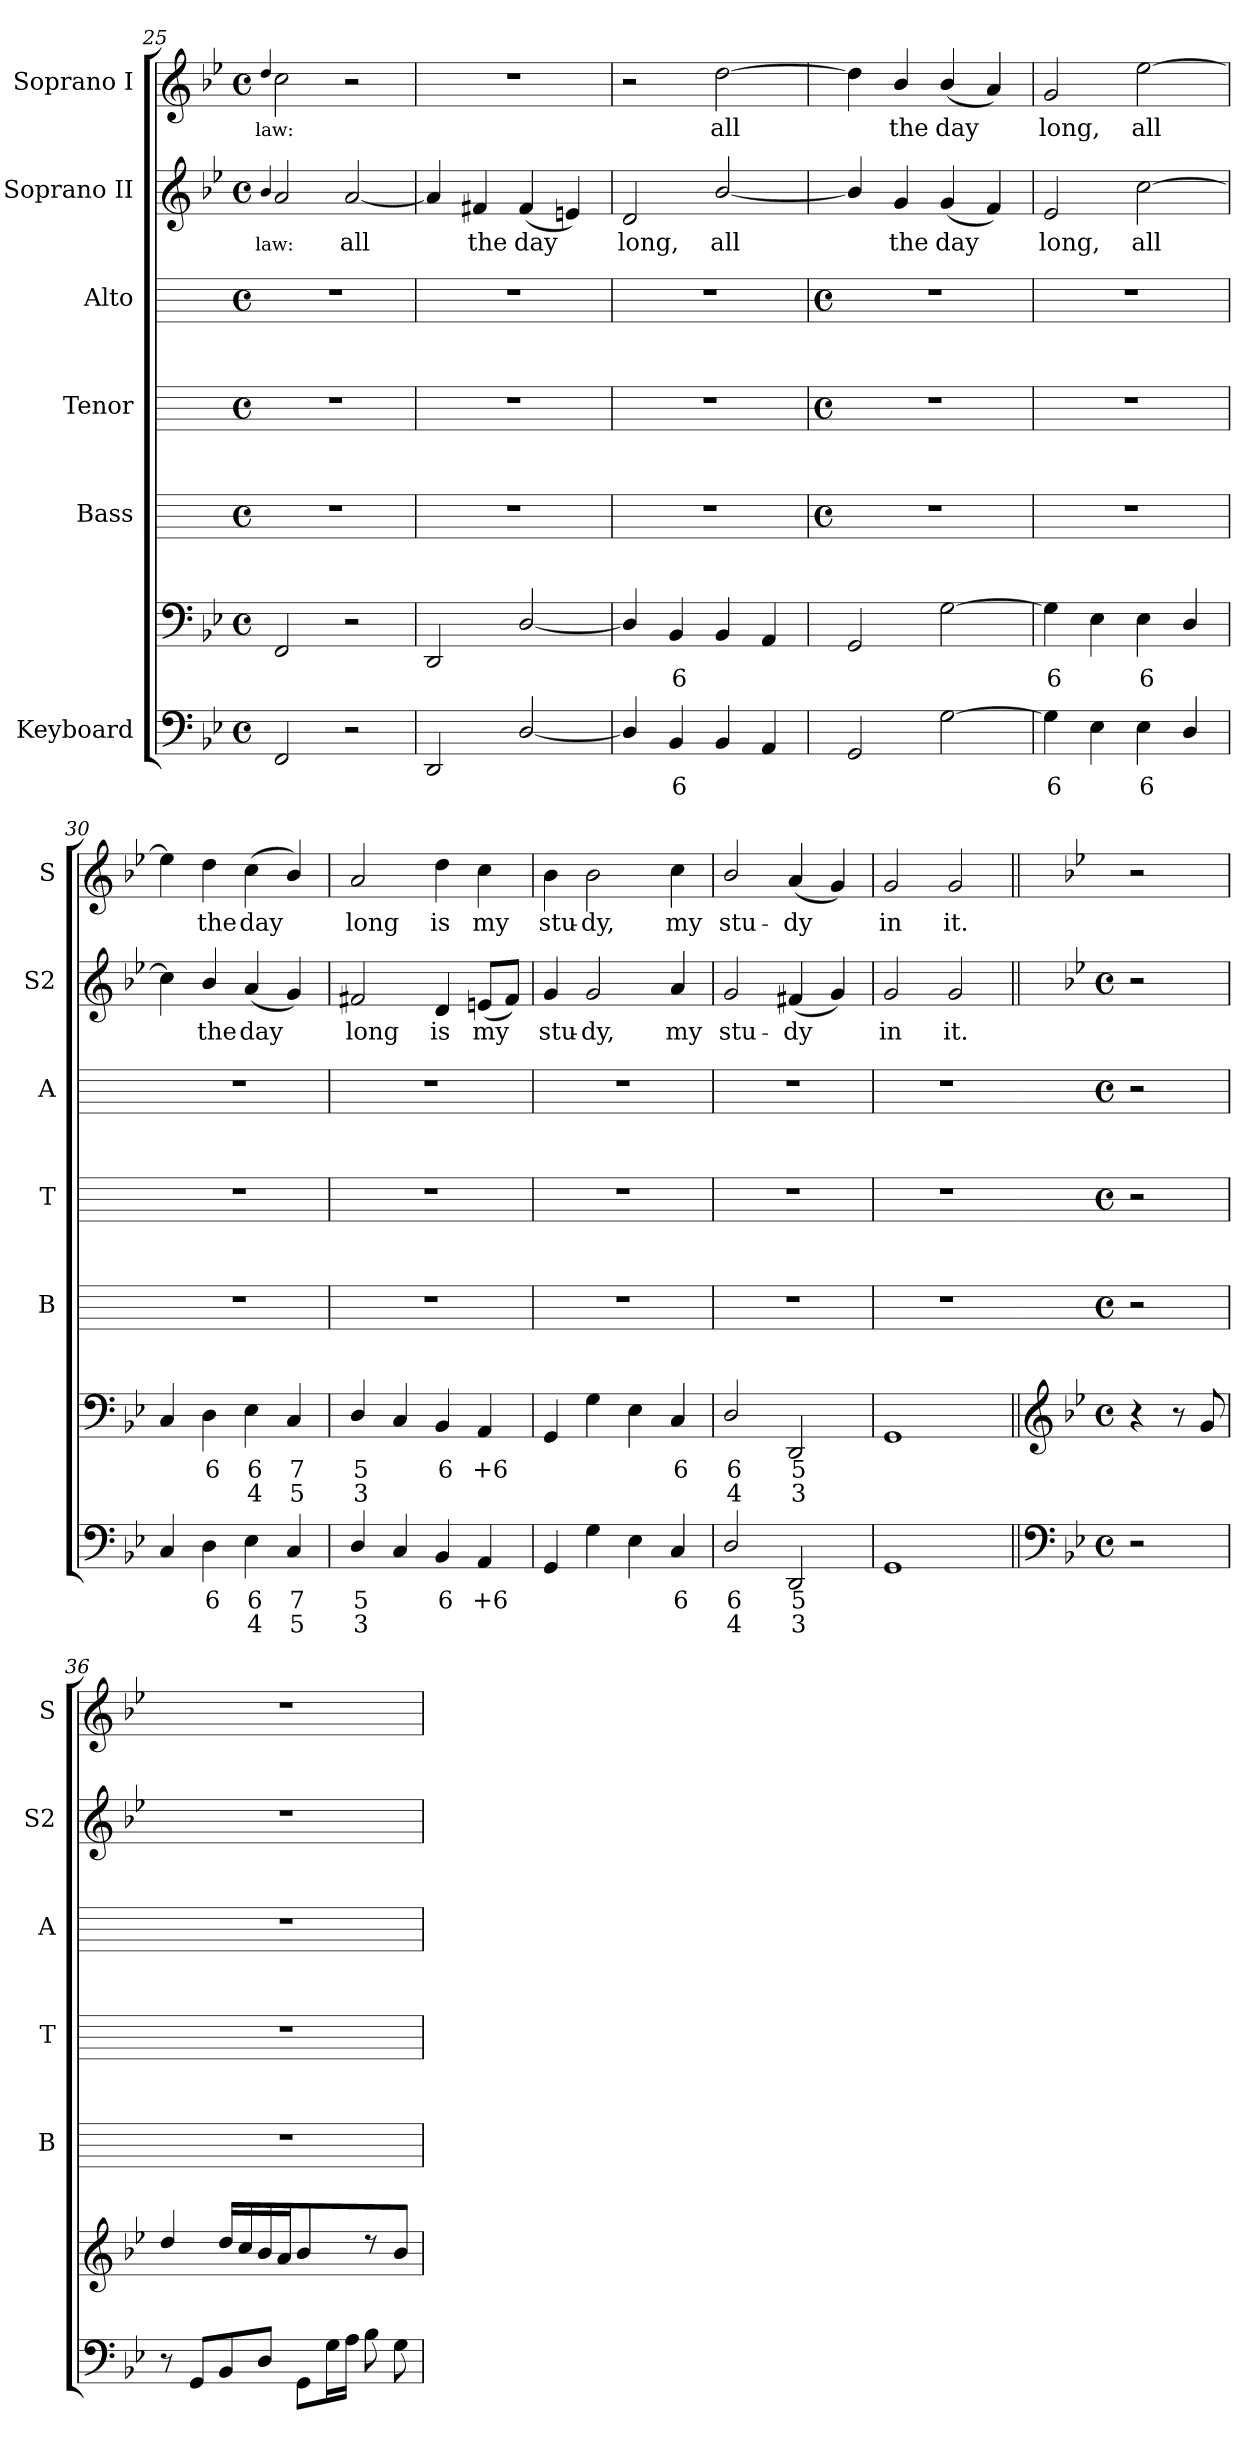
**kern	**text	**text	**kern	**text	**text	**kern	**kern	**kern	**kern	**text	**kern	**text
*part6	*part6	*part6	*part6	*part6	*part6	*part5	*part4	*part3	*part2	*part2	*part1	*part1
*staff7	*staff7	*staff7	*staff6	*staff6	*staff6	*staff5	*staff4	*staff3	*staff2	*staff2	*staff1	*staff1
*I"Keyboard	*	*	*	*	*	*I"Bass	*I"Tenor	*I"Alto	*I"Soprano II	*	*I"Soprano I	*
*	*	*	*	*	*	*I'B	*I'T	*I'A	*I'S2	*	*I'S	*
*	*	*	*clefF4	*	*	*	*	*	*clefG2	*	*clefG2	*
*k[b-e-]	*	*	*k[b-e-]	*	*	*	*	*	*k[b-e-]	*	*k[b-e-]	*
*B-:	*	*	*B-:	*	*	*	*	*	*B-:	*	*B-:	*
*M4/4	*	*	*M4/4	*	*	*M4/4	*M4/4	*M4/4	*M4/4	*	*M4/4	*
*met(c)	*	*	*met(c)	*	*	*met(c)	*met(c)	*met(c)	*met(c)	*	*met(c)	*
=25	=25	=25	=25	=25	=25	=25	=25	=25	=25	=25	=25	=25
!	!	!	!	!	!	!	!	!	!	!LO:LY:b	!	!LO:LY:b
.	.	.	.	.	.	.	.	.	4qqb-/	law:	4qqdd/	law:
2FF	.	.	2FF	.	.	1r	1r	1r	2a	.	2cc	.
!	!	!	!	!	!	!	!	!	!	!LO:LY:b	!	!
2r	.	.	2r	.	.	.	.	.	[2a	all	2r	.
=26	=26	=26	=26	=26	=26	=26	=26	=26	=26	=26	=26	=26
2DD	.	.	2DD	.	.	1r	1r	1r	4a]	.	1r	.
!	!	!	!	!	!	!	!	!	!	!LO:LY:b	!	!
.	.	.	.	.	.	.	.	.	4f#X	the	.	.
!	!	!	!	!	!	!	!	!	!	!LO:LY:b	!	!
[2D/	.	.	[2D/	.	.	.	.	.	(<4f#	day	.	.
.	.	.	.	.	.	.	.	.	4en)	.	.	.
=27	=27	=27	=27	=27	=27	=27	=27	=27	=27	=27	=27	=27
!	!	!	!	!	!	!	!	!	!	!LO:LY:b	!	!
4D/]	.	.	4D/]	.	.	1r	1r	1r	2d	long,	2r	.
!	!LO:LY:b	!	!	!LO:LY:b	!	!	!	!	!	!	!	!
4BB-	6	.	4BB-	6	.	.	.	.	.	.	.	.
!	!	!	!	!	!	!	!	!	!	!LO:LY:b	!	!LO:LY:b
4BB-	.	.	4BB-	.	.	.	.	.	[2b-/	all	[2dd	all
4AA	.	.	4AA	.	.	.	.	.	.	.	.	.
!!LO:LB:g=z
=28	=28	=28	=28	=28	=28	=28	=28	=28	=28	=28	=28	=28
*	*	*	*	*	*	*M4/4	*M4/4	*M4/4	*	*	*	*
*	*	*	*	*	*	*met(c)	*met(c)	*met(c)	*	*	*	*
2GG	.	.	2GG	.	.	1r	1r	1r	4b-/]	.	4dd]	.
!	!	!	!	!	!	!	!	!	!	!LO:LY:b	!	!LO:LY:b
.	.	.	.	.	.	.	.	.	4g	the	4b-/	the
!	!	!	!	!	!	!	!	!	!	!LO:LY:b	!	!LO:LY:b
[2G	.	.	[2G	.	.	.	.	.	(<4g	day	(<4b-/	day
.	.	.	.	.	.	.	.	.	4f)	.	4a)	.
=29	=29	=29	=29	=29	=29	=29	=29	=29	=29	=29	=29	=29
!	!LO:LY:b	!	!	!LO:LY:b	!	!	!	!	!	!LO:LY:b	!	!LO:LY:b
4G]	6	.	4G]	6	.	1r	1r	1r	2e-	long,	2g	long,
4E-	.	.	4E-	.	.	.	.	.	.	.	.	.
!	!LO:LY:b	!	!	!LO:LY:b	!	!	!	!	!	!LO:LY:b	!	!LO:LY:b
4E-	6	.	4E-	6	.	.	.	.	[2cc	all	[2ee-	all
4D/	.	.	4D/	.	.	.	.	.	.	.	.	.
=30	=30	=30	=30	=30	=30	=30	=30	=30	=30	=30	=30	=30
4C	.	.	4C	.	.	1r	1r	1r	4cc]	.	4ee-]	.
!	!LO:LY:b	!	!	!LO:LY:b	!	!	!	!	!	!LO:LY:b	!	!LO:LY:b
4D	6	.	4D	6	.	.	.	.	4b-/	the	4dd	the
!	!LO:LY:b	!LO:LY:b	!	!LO:LY:b	!LO:LY:b	!	!	!	!	!LO:LY:b	!	!LO:LY:b
4E-	6	4	4E-	6	4	.	.	.	(<4a	day	(<4cc	day
!	!LO:LY:b	!LO:LY:b	!	!LO:LY:b	!LO:LY:b	!	!	!	!	!	!	!
4C	7	5	4C	7	5	.	.	.	4g)	.	4b-/)	.
=31	=31	=31	=31	=31	=31	=31	=31	=31	=31	=31	=31	=31
!	!LO:LY:b	!LO:LY:b	!	!LO:LY:b	!LO:LY:b	!	!	!	!	!LO:LY:b	!	!LO:LY:b
4D/	5	3	4D/	5	3	1r	1r	1r	2f#X	long	2a	long
4C	.	.	4C	.	.	.	.	.	.	.	.	.
!	!LO:LY:b	!	!	!LO:LY:b	!	!	!	!	!	!LO:LY:b	!	!LO:LY:b
4BB-	6	.	4BB-	6	.	.	.	.	4d	is	4dd	is
!	!LO:LY:b	!	!	!LO:LY:b	!	!	!	!	!	!LO:LY:b	!	!LO:LY:b
4AA	+6	.	4AA	+6	.	.	.	.	(<8enL	my	4cc	my
.	.	.	.	.	.	.	.	.	8f#J)	.	.	.
=32	=32	=32	=32	=32	=32	=32	=32	=32	=32	=32	=32	=32
!	!	!	!	!	!	!	!	!	!	!LO:LY:b	!	!LO:LY:b
4GG	.	.	4GG	.	.	1r	1r	1r	4g	stu-	4b-	stu-
!	!	!	!	!	!	!	!	!	!	!LO:LY:b	!	!LO:LY:b
4G	.	.	4G	.	.	.	.	.	2g	-dy,	2b-	-dy,
4E-	.	.	4E-	.	.	.	.	.	.	.	.	.
!	!LO:LY:b	!	!	!LO:LY:b	!	!	!	!	!	!LO:LY:b	!	!LO:LY:b
4C	6	.	4C	6	.	.	.	.	4a	my	4cc	my
=33	=33	=33	=33	=33	=33	=33	=33	=33	=33	=33	=33	=33
!	!LO:LY:b	!LO:LY:b	!	!LO:LY:b	!LO:LY:b	!	!	!	!	!LO:LY:b	!	!LO:LY:b
2D/	6	4	2D/	6	4	1r	1r	1r	2g	stu-	2b-/	stu-
!	!LO:LY:b	!LO:LY:b	!	!LO:LY:b	!LO:LY:b	!	!	!	!	!LO:LY:b	!	!LO:LY:b
2DD	5	3	2DD	5	3	.	.	.	(<4f#X	-dy	(<4a	-dy
.	.	.	.	.	.	.	.	.	4g)	.	4g)	.
=34	=34	=34	=34	=34	=34	=34	=34	=34	=34	=34	=34	=34
!	!	!	!	!	!	!	!	!	!	!LO:LY:b	!	!LO:LY:b
1GG	.	.	1GG	.	.	1r	1r	1r	2g	in	2g	in
!	!	!	!	!	!	!	!	!	!	!LO:LY:b	!	!LO:LY:b
.	.	.	.	.	.	.	.	.	2g	it.	2g	it.
!!LO:LB:g=z
=35||	=35||	=35||	=35||	=35||	=35||	=35	=35	=35	=35||	=35||	=35||	=35||
*clefF4	*	*	*clefG2	*	*	*	*	*	*	*	*	*
*k[b-e-]	*	*	*k[b-e-]	*	*	*	*	*	*	*	*	*
*B-:	*	*	*B-:	*	*	*	*	*	*	*	*	*
*M4/4	*	*	*M4/4	*	*	*M4/4	*M4/4	*M4/4	*M4/4	*	*	*
*met(c)	*	*	*met(c)	*	*	*met(c)	*met(c)	*met(c)	*met(c)	*	*	*
*	*	*	*^	*	*	*	*	*	*	*	*	*
2r	.	.	4r	2ryy	.	.	2r	2r	2r	2r	.	2r	.
.	.	.	8r	.	.	.	.	.	.	.	.	.	.
.	.	.	8gL	.	.	.	.	.	.	.	.	.	.
=36	=36	=36	=36	=36	=36	=36	=36	=36	=36	=36	=36	=36	=36
8r	.	.	4dd	1ryy	.	.	1r	1r	1r	1r	.	1r	.
8GGL	.	.	.	.	.	.	.	.	.	.	.	.	.
8BB-	.	.	16ddL	.	.	.	.	.	.	.	.	.	.
.	.	.	16cc	.	.	.	.	.	.	.	.	.	.
8DJ	.	.	16b-	.	.	.	.	.	.	.	.	.	.
.	.	.	16a	.	.	.	.	.	.	.	.	.	.
8GGL	.	.	4b-/	.	.	.	.	.	.	.	.	.	.
16GL	.	.	.	.	.	.	.	.	.	.	.	.	.
16AJJ	.	.	.	.	.	.	.	.	.	.	.	.	.
8B-L	.	.	8r	.	.	.	.	.	.	.	.	.	.
8G	.	.	8b-/J	.	.	.	.	.	.	.	.	.	.
*	*	*	*v	*v	*	*	*	*	*	*	*	*	*
=	=	=	=	=	=	=	=	=	=	=	=	=
*-	*-	*-	*-	*-	*-	*-	*-	*-	*-	*-	*-	*-
